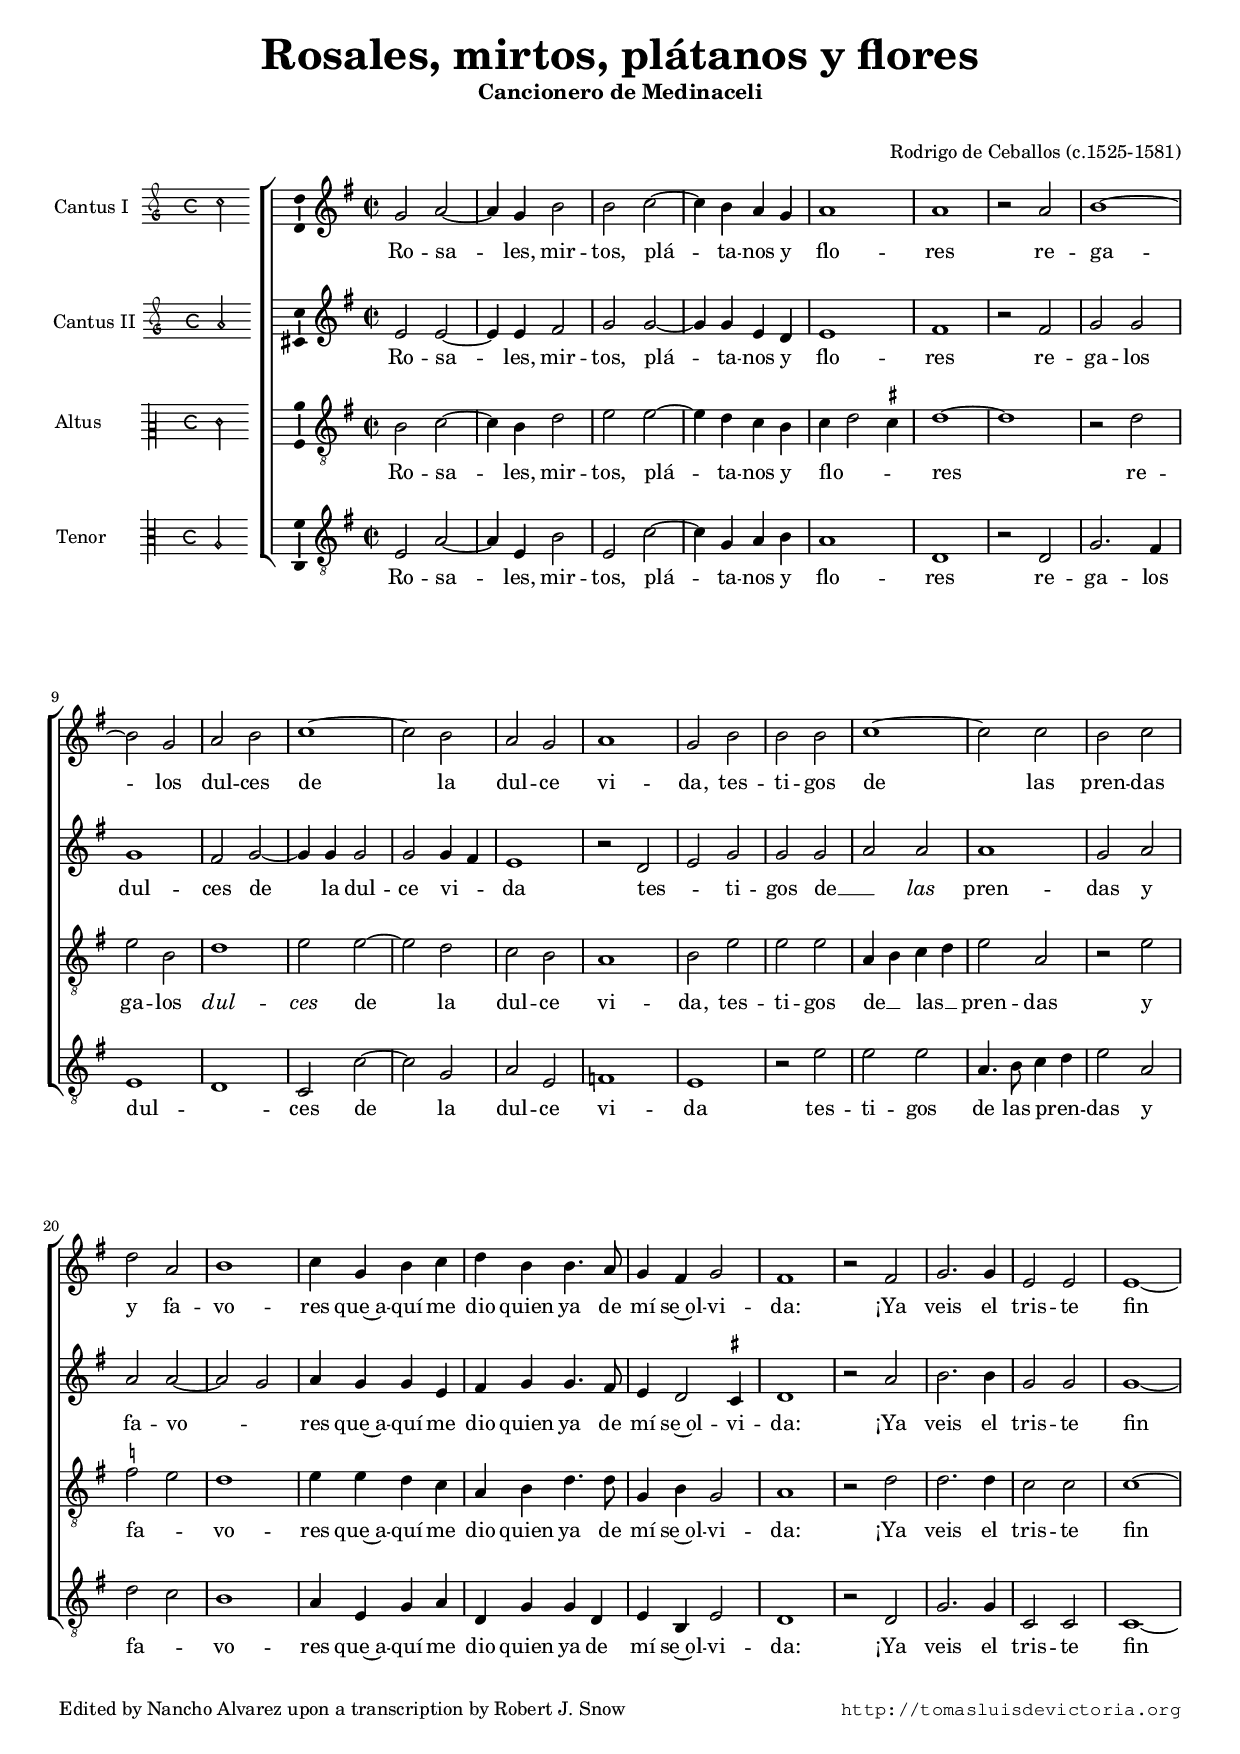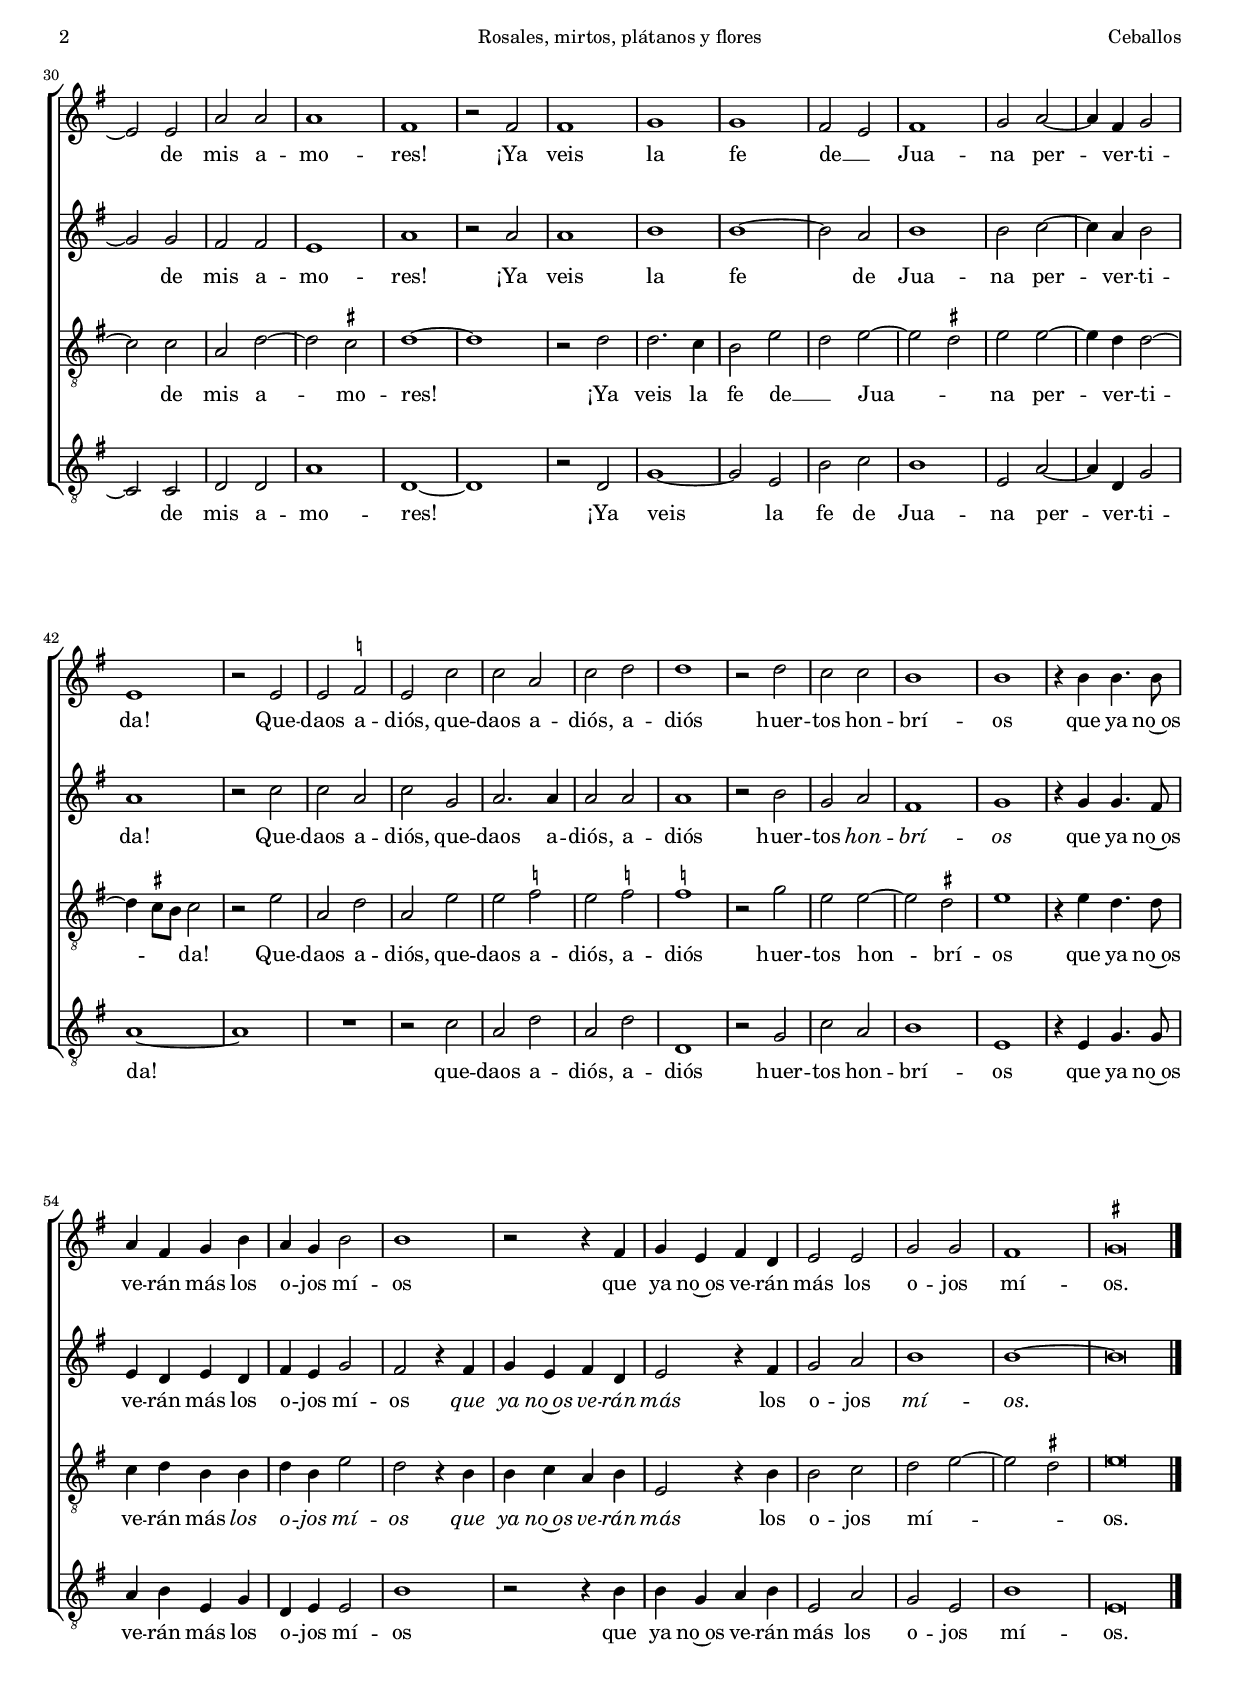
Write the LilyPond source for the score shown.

\version "2.22.0"

#(set-default-paper-size "a4")
#(set-global-staff-size 16.4)
#(ly:set-option 'point-and-click #f)
%mobile -s15.5 -i3.2

italicas=\override LyricText.font-shape = #'italic
rectas=\override LyricText.font-shape = #'upright
ss=\once \set suggestAccidentals = ##t
incipitwidth = 20
mtempo={\tempo 4 = 180}
mtempob={\tempo 4 = 50}
mt=#(define-music-function (offset) (number?) ; move lyric text
      #{ \once \override LyricText.X-offset = -$offset #})

htitle="Rosales, mirtos, plátanos y flores"
hcomposer="Ceballos"

\header {
	title=\markup{\fontsize #3 "Rosales, mirtos, plátanos y flores"}
	subtitle="Cancionero de Medinaceli"
	subsubtitle=\markup{\null \vspace #1 }
	composer="Rodrigo de Ceballos (c.1525-1581)" % atribuido en otras fuentes a Guerrero
        pdfauthor=\composer
	%opus="(-)"
%	poet=\markup{}
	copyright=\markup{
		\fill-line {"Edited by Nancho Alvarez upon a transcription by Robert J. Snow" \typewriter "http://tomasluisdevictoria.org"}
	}
%	tagline=""
}

% En Medinaceli aparece como anónimo, pero en otro folio están las voces de tiple y tenor donde pone Rº Cevallos

global={\key c \major \time 2/2
        \skip 1*62 \bar "|."
}


cantus=\relative c''{
	c2 d ~
	d4 c e2
	e f ~
	f4 e d c
	d1
	d
	r2 d
	e1 ~
	e2 c
	d e
	f1 ~
	f2 e
	d c
	d1
	c2 e
	e e 
	f1 ~
	f2 f
	e f
	g d
	e1
	f4 c e f
	g4 e e4. d8
	c4 b c2
	b1
	r2 b
	c2. c4
	a2 a
	a1 ~
	a2 a
	d d
	d1
	b
	r2 b
	b1
	c
	
	c
	b2 a
	b1
	c2 d ~
	d4 b c2
	a1
	r2 a
	a \ss bes
	a f'
	f d 
	f g
	g1
	r2 g 
	f f
	e1
	e
	r4 e e4. e8
	d4 b c e
	d c e2
	e1
	r2 r4 b
	c a b g
	a2 a % Snow b, CSIC a
	c c
	b1
	\ss cis\breve*1/2
}

cantusdos=\relative c''{
	a2 a ~
	a4 a b2
	c2 c ~
	c4 c a g
	a1
	b
	r2 b
	c c
	c1
	b2 c ~
	c4 c c2
	c2 c4 b
	a1
	r2 g
	a c
	c c
	d d 
	d1
	c2 d
	d d ~
	d c
	d4 c c a
	b4 c c4. b8
	a4 g2 \ss fis4
	g1
	r2 d'
	e2. e4
	c2 c
	c1 ~
	c2 c
	b b a1
	d
	r2 d
	d1
	e
	e ~
	e2 d
	e1
	e2 f ~
	f4 d e2
	d1
	r2 f
	f d
	f c
	d2. d4
	d2 d
	d1
	r2 e
	c d
	b1
	c
	r4 c c4. b8
	a4 g a g
	b a c2
	b r4 b
	c a b g
	a2 r4 b
	c2 d
	e1
	e1 ~
	e\breve*1/2
}

altus=\relative c'{
	e2 f ~
	f4 e g2
	a a ~
	a4 g f e
	f g2 \ss fis4
	g1 ~
	g
	r2 g
	a2 e
	g1
	a2 a ~
	a g
	f e
	d1
	e2 a
	a a
	d,4 e f g
	a2 d,
	r2 a'
	\ss bes a % Snow b
	g1
	a4 a g f
	d4 e g4. g8
	c,4 e c2
	d1
	r2 g
	g2. g4
	f2 f
	f1 ~
	f2 f
	d g ~
	g \ss fis
	g1 ~
	g1
	r2 g
	g2. f4
	e2 a
	g a ~
	a2 \ss gis
	a2 a ~
	a4 g g2 ~
	g4 \ss fis8 e fis2
	r2 a % CSIC f
	d,2 g
	d a'
	a \ss bes % Snow b
	a \ss bes % Snow b
	\ss bes1 % Snow b
	r2 c 
	a a ~
	a \ss gis
	a1
	r4 a g4. g8
	f4 g e e 
	g e a2
	g2 r4 e
	e f d e
	a,2 r4 e'
	e2 f 
	g a ~
	a \ss gis 
	a\breve*1/2
}

tenor=\relative c'{
	a2 d ~
	d4 a e'2
	a,2 f' ~
	f4 c d e
	d1
	g,1
	r2 g
	c2. b4
	a1
	g
	f2 f' ~
	f c
	d a
	bes1
	a1 % Snow a2
	r2 a'
	a a
	d,4. e8 f4 g
	a2 d,
	g f
	e1
	d4 a c d
	g,4 c c g
	a e a2
	g1
	r2 g
	c2. c4 % Snow b4
	f,2 f
	f1 ~
	f2 f
	g g
	d'1
	g,1 ~
	g
	r2 g
	c1 ~
	c2 a
	e' f
	e1
	a,2 d ~
	d4 g,4 c2
	d1 ~
	d
	R1
	r2 f
	d2 g
	d g
	g,1 % CSIC octava alta
	r2 c
	f d 
	e1
	a,
	r4 a c4. c8 % Snow c4. b8, octavas con cantus 2
	d4 e a, c
	g a a2
	e'1
	r2 r4 e
	e c d e
	a,2 d
	c a 
	e'1
	a,\breve*1/2
}

textocantus=\lyricmode{
Ro -- sa -- les, mir -- tos,
plá -- ta -- nos y flo -- res
re -- ga -- los dul -- ces de
la dul -- ce vi -- da,
tes -- ti -- gos de las pren -- das y fa -- vo -- res
que~a -- quí me dio quien ya de mí se~ol -- vi -- da:
¡Ya veis el tris -- te fin de mis a -- mo -- res!
¡Ya veis la fe de __ _ Jua -- na \mt #.5 per -- ver -- ti -- da!
Que -- daos a -- diós,
que -- daos a -- diós, a -- diós
huer -- tos hon -- brí -- os % = sombríos?
que ya no~os ve -- rán más los o -- jos mí -- os
que ya no~os ve -- rán más los o -- jos mí -- os.
}

textocantusdos=\lyricmode{
Ro -- sa -- les, mir -- tos, plá -- ta -- nos y flo -- res
re -- ga -- los dul -- ces de la dul -- ce vi -- _ da
tes -- _ ti -- gos de __ _ \italicas las \rectas pren -- das
y fa -- vo -- _ res
que~a -- quí me dio quien ya de mí se~ol -- vi -- da:
¡Ya veis el tris -- te fin de mis a -- mo -- res!
¡Ya veis la fe de Jua -- na \mt #.5 per -- ver -- ti -- da!
Que -- daos a -- diós, que -- daos a -- diós,
a -- diós
huer -- tos \italicas hon -- brí -- os \rectas
que ya no~os ve -- rán más los o -- jos mí -- os % Snow cierra corchete
\italicas
que ya no~os ve -- rán más \rectas
los o -- jos \italicas mí -- os.
}

textoaltus=\lyricmode{
Ro -- sa -- les, mir -- tos,
plá -- ta -- nos y flo -- _ _ res
re -- ga -- los \italicas dul -- ces \rectas
de la dul -- ce vi -- da,
tes -- ti -- gos de __ _ las __ _ pren -- das 
y fa -- _ vo -- res
que~a -- quí me dio
quien ya de mí se~ol -- vi -- da:
¡Ya veis el tris -- te fin de mis a -- mo -- res!
¡Ya veis la fe de __ _ Jua -- _ na \mt #.5 per -- ver -- ti -- _ _ da!
Que -- daos a -- diós,
que -- daos a -- diós, a -- diós
huer -- tos hon -- brí -- os
que ya no~os ve -- rán más \italicas los o -- jos mí -- os
que ya no~os ve -- rán más 
\rectas
los o -- jos mí -- _ _ os.
}

textotenor=\lyricmode{
Ro -- sa -- les, mir -- tos,
plá -- ta -- nos y flo -- res
re -- ga -- los dul -- _ ces de la dul -- ce vi -- da
tes -- ti -- gos de las pren -- _ das y fa -- _ vo -- res
que~a -- quí me dio quien ya de mí se~ol -- vi -- da:
¡Ya veis el tris -- te fin de mis a -- mo -- res!
¡Ya veis la fe de Jua -- na per -- ver -- ti -- da!
que -- daos a -- diós,
a -- diós
huer -- tos hon -- brí -- os
que ya no~os ve -- rán más los o -- jos mí -- os
que ya no~os ve -- rán más los o -- jos mí -- os.
}


incipitcantus=\markup{
	\score{
		{ 
		\set Staff.instrumentName="Cantus I  "
		\override NoteHead.style = #'neomensural
		\override Staff.TimeSignature.style = #'neomensural
		\cadenzaOn 
		\clef "petrucci-g"
		\key c \major
		\time 4/4
                c''2 % 1?
		} 

	\layout { line-width=\incipitwidth indent = 0 }
	}
}

incipitcantusdos=\markup{
	\score{
		{ 
		\set Staff.instrumentName="Cantus II "
		\override NoteHead.style = #'neomensural
		\override Staff.TimeSignature.style = #'neomensural
		\cadenzaOn 
		\clef "petrucci-g"
		\key c \major
		\time 4/4
                a'2
		} 

	\layout { line-width=\incipitwidth indent = 0 }
	}
}

incipitaltus=\markup{
	\score{
		{ 
		\set Staff.instrumentName="Altus       "
		\override NoteHead.style = #'neomensural 
		\override Staff.TimeSignature.style = #'neomensural
		\cadenzaOn 
		\clef "petrucci-c2"
		\key c \major
		\time 4/4
                e'2
		} 
	\layout { line-width=\incipitwidth indent = 0 }
	}
}


incipittenor=\markup{
	\score{
		{ 
		\set Staff.instrumentName="Tenor      "
		\override NoteHead.style = #'neomensural 
		\override Staff.TimeSignature.style = #'neomensural
		\cadenzaOn 
		\clef "petrucci-c3"
		\key c \major
		\time 4/4
                a2
		} 
	\layout { line-width=\incipitwidth indent=0 }
	}
}

%\layout {
%       \context {\Voice
%               \remove Ligature_bracket_engraver
%               \consists Mensural_ligature_engraver
%       }
%       line-width=\incipitwidth
%       indent = 0
%}

\score {\transpose c' g{
\new ChoirStaff<<

	\new Staff <<\global
	\new Voice="v1" {
		\set Staff.instrumentName=\incipitcantus
		\clef "treble"
		\cantus }
	\new Lyrics \lyricsto "v1" {\textocantus }
	>>

	\new Staff <<\global
	\new Voice="v5" {
		\set Staff.instrumentName=\incipitcantusdos
		\clef "treble"
		\cantusdos }
	\new Lyrics \lyricsto "v5" {\textocantusdos }
	>>

	\new Staff <<\global
	\new Voice="v2" {
		\set Staff.instrumentName=\incipitaltus
		\clef "G_8"
		\altus }
	\new Lyrics \lyricsto "v2" {\textoaltus }
	>>
	
	\new Staff <<\global
	\new Voice="v3" {
		\set Staff.instrumentName=\incipittenor
		\clef "G_8"
		\tenor }
	\new Lyrics \lyricsto "v3" {\textotenor }
	>>
	
>>

	} % transpose

\layout{ 
	\context {\Lyrics 
		\override VerticalAxisGroup.staff-affinity = #UP
		\override VerticalAxisGroup.nonstaff-relatedstaff-spacing =
			#'((basic-distance . 0) (minimum-distance . 0) (padding . 1))
		\override LyricText.font-size = #1.2
		\override LyricHyphen.minimum-distance = #0.5
	}
	\context {\Score 
		tempoHideNote = ##t
		\override BarNumber.padding = #2 
	}
	\context {\Voice 
		%melismaBusyProperties = #'()
		%autoBeaming = ##f
	}
	\context {\Staff 
                %\RemoveEmptyStaves
                %\override VerticalAxisGroup.remove-first = ##t
		\override VerticalAxisGroup.staff-staff-spacing =
			#'((basic-distance . 11) (minimum-distance . 0) (padding . 1))
		\consists Ambitus_engraver 
		\override LigatureBracket.padding = #1
	}
}

%\midi { \mtempo }

}


\paper{
	evenHeaderMarkup=\markup  \fill-line { \fromproperty #'page:page-number-string \htitle \hcomposer }
	oddHeaderMarkup= \markup  \fill-line { \on-the-fly #not-first-page \hcomposer \on-the-fly #not-first-page \htitle \on-the-fly #not-first-page \fromproperty #'page:page-number-string }
	%system-count=20
	%page-count = 8
	ragged-last-bottom = ##f
	indent=3.6\cm
	system-system-spacing =
	#'((basic-distance . 20) (minimum-distance . 0) (padding . 5))
	top-system-spacing = % header
	#'((basic-distance . 8) (minimum-distance . 0) (padding . 0))
	last-bottom-spacing = % footer
	#'((basic-distance . 12) (minimum-distance . 0) (padding . 0))
	markup-system-spacing.padding = #1.5
}
